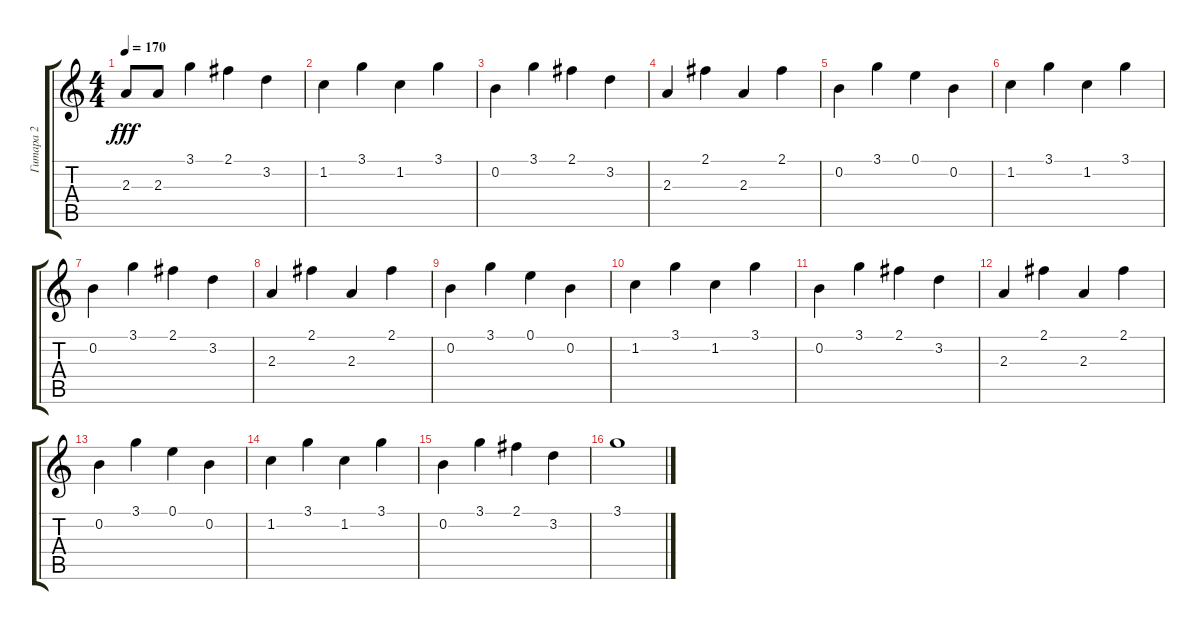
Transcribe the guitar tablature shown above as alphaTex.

\track ("Гитара 2" "Гитара 2") {instrument overdrivenguitar}
\staff {score tabs}
\tuning (E4 B3 G3 D3 A2 E2) {hide}
\ts (4 4)
\tempo 170
\clef g2
\ks c
2.3.8{dy fff} 2.3.8 3.1.4 2.1.4 3.2.4 |
1.2.4 3.1.4 1.2.4 3.1.4 |
0.2.4 3.1.4 2.1.4 3.2.4 |
2.3.4 2.1.4 2.3.4 2.1.4 |
0.2.4 3.1.4 0.1.4 0.2.4 |
1.2.4 3.1.4 1.2.4 3.1.4 |
0.2.4 3.1.4 2.1.4 3.2.4 |
2.3.4 2.1.4 2.3.4 2.1.4 |
0.2.4 3.1.4 0.1.4 0.2.4 |
1.2.4 3.1.4 1.2.4 3.1.4 |
0.2.4 3.1.4 2.1.4 3.2.4 |
2.3.4 2.1.4 2.3.4 2.1.4 |
0.2.4 3.1.4 0.1.4 0.2.4 |
1.2.4 3.1.4 1.2.4 3.1.4 |
0.2.4 3.1.4 2.1.4 3.2.4 |
3.1.1
